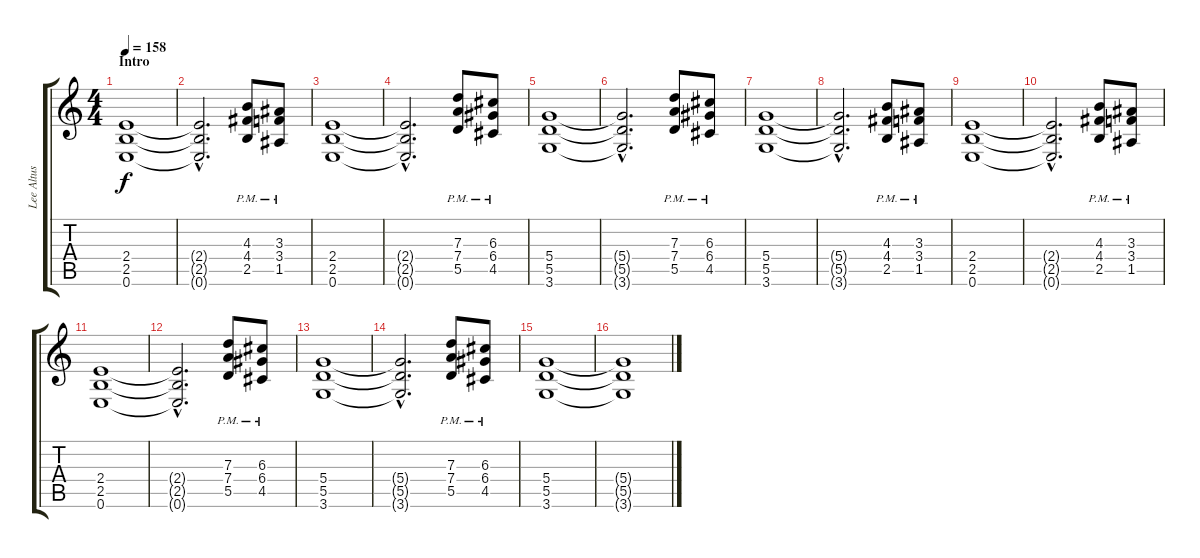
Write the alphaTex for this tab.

\track ("Lee Altus" "Lee Altus") {instrument distortionguitar}
\staff {score tabs}
\tuning (E4 B3 G3 D3 A2 E2) {hide}
\ts (4 4)
\section ("" "Intro")
\tempo 158
\clef g2
\ks c
(2.4 2.5 0.6).1{dy f instrument distortionguitar} |
(2.4{hac t} 2.5{hac t} 0.6{hac t}).2{d} (4.3{pm} 4.4{pm} 2.5{pm}).8 (3.3{pm} 3.4{pm} 1.5{pm}).8 |
(2.4 2.5 0.6).1 |
(2.4{hac t} 2.5{hac t} 0.6{hac t}).2{d} (7.3{pm} 7.4{pm} 5.5{pm}).8 (6.3{pm} 6.4{pm} 4.5{pm}).8 |
(5.4 5.5 3.6).1 |
(5.4{hac t} 5.5{hac t} 3.6{hac t}).2{d} (7.3{pm} 7.4{pm} 5.5{pm}).8 (6.3{pm} 6.4{pm} 4.5{pm}).8 |
(5.4 5.5 3.6).1 |
(5.4{hac t} 5.5{hac t} 3.6{hac t}).2{d} (4.3{pm} 4.4{pm} 2.5{pm}).8 (3.3{pm} 3.4{pm} 1.5{pm}).8 |
(2.4 2.5 0.6).1 |
(2.4{hac t} 2.5{hac t} 0.6{hac t}).2{d} (4.3{pm} 4.4{pm} 2.5{pm}).8 (3.3{pm} 3.4{pm} 1.5{pm}).8 |
(2.4 2.5 0.6).1 |
(2.4{hac t} 2.5{hac t} 0.6{hac t}).2{d} (7.3{pm} 7.4{pm} 5.5{pm}).8 (6.3{pm} 6.4{pm} 4.5{pm}).8 |
(5.4 5.5 3.6).1 |
(5.4{hac t} 5.5{hac t} 3.6{hac t}).2{d} (7.3{pm} 7.4{pm} 5.5{pm}).8 (6.3{pm} 6.4{pm} 4.5{pm}).8 |
(5.4 5.5 3.6).1 |
(5.4{t} 5.5{t} 3.6{t}).1
